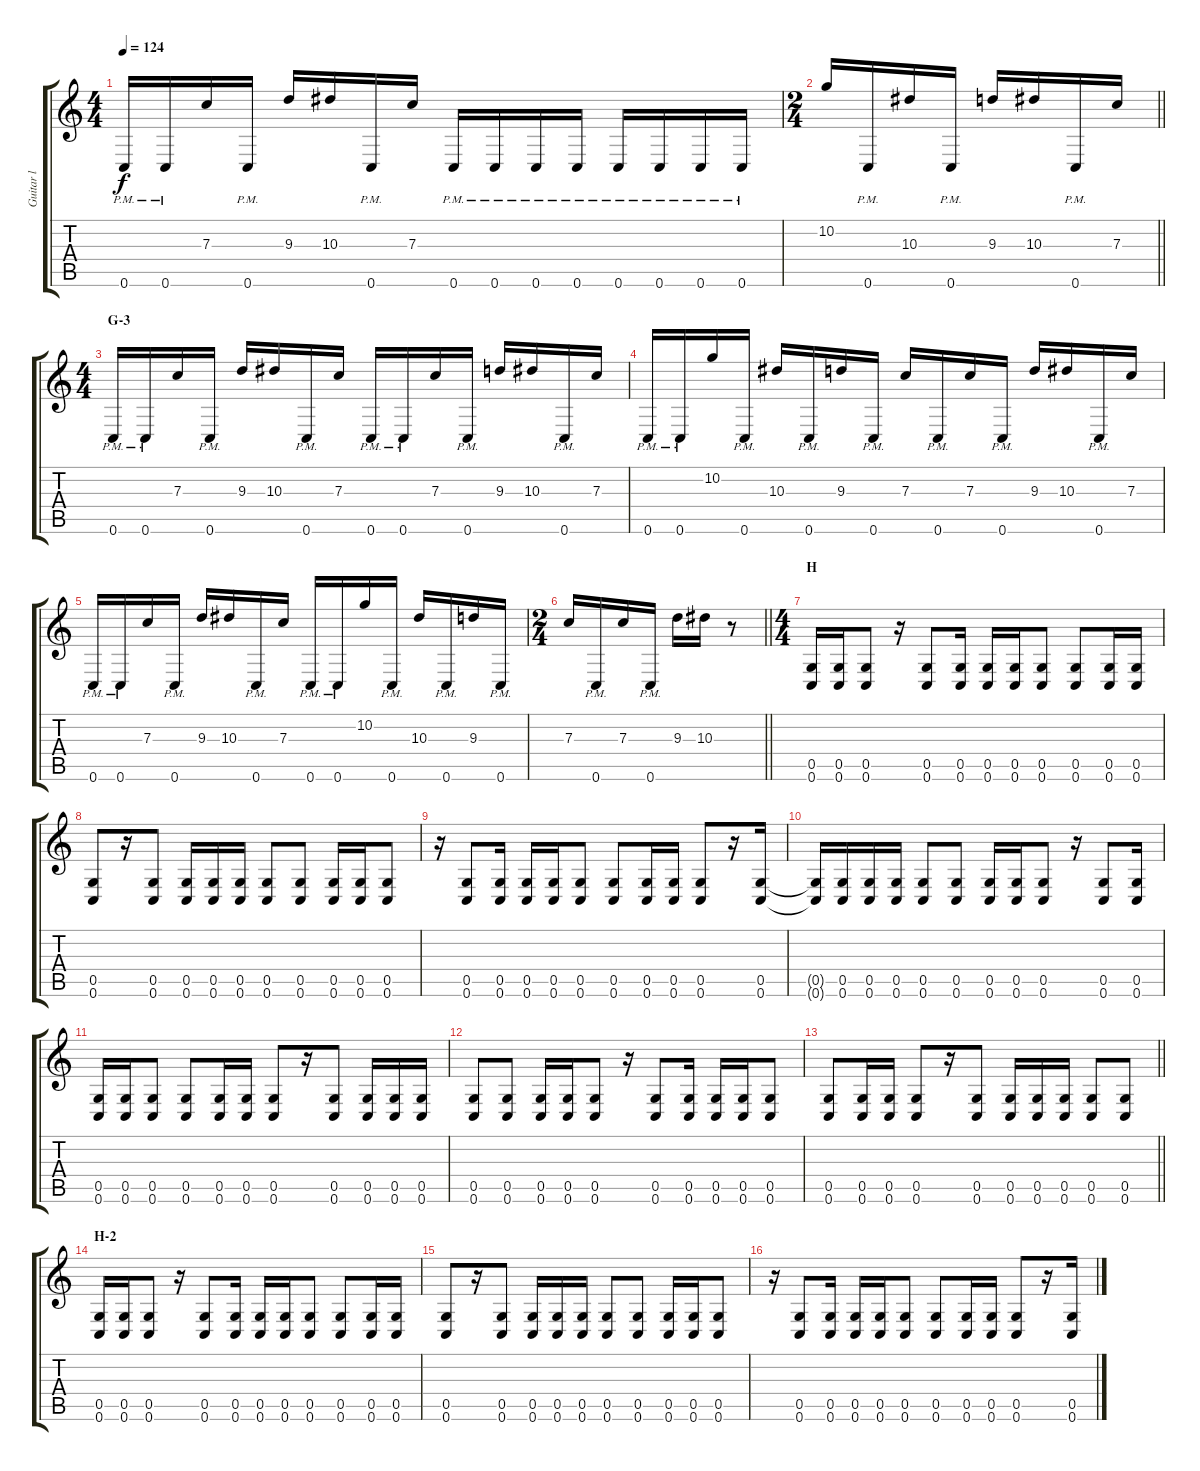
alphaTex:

\track ("Guitar l" "Guitar l") {instrument distortionguitar}
\staff {score tabs}
\tuning (D4 A3 F3 C3 G2 C2) {hide}
\ts (4 4)
\tempo 124
\clef g2
\ks c
0.6{pm}.16{dy f} 0.6{pm}.16 7.3.16 0.6{pm}.16 9.3.16 10.3.16 0.6{pm}.16 7.3.16 0.6{pm}.16 0.6{pm}.16 0.6{pm}.16 0.6{pm}.16 0.6{pm}.16 0.6{pm}.16 0.6{pm}.16 0.6{pm}.16 |
\ts (2 4)
\barLineRight lightlight
10.2.16 0.6{pm}.16 10.3.16 0.6{pm}.16 9.3.16 10.3.16 0.6{pm}.16 7.3.16 |
\ts (4 4)
\section ("" "G-3")
0.6{pm}.16 0.6{pm}.16 7.3.16 0.6{pm}.16 9.3.16 10.3.16 0.6{pm}.16 7.3.16 0.6{pm}.16 0.6{pm}.16 7.3.16 0.6{pm}.16 9.3.16 10.3.16 0.6{pm}.16 7.3.16 |
0.6{pm}.16 0.6{pm}.16 10.2.16 0.6{pm}.16 10.3.16 0.6{pm}.16 9.3.16 0.6{pm}.16 7.3.16 0.6{pm}.16 7.3.16 0.6{pm}.16 9.3.16 10.3.16 0.6{pm}.16 7.3.16 |
0.6{pm}.16 0.6{pm}.16 7.3.16 0.6{pm}.16 9.3.16 10.3.16 0.6{pm}.16 7.3.16 0.6{pm}.16 0.6{pm}.16 10.2.16 0.6{pm}.16 10.3.16 0.6{pm}.16 9.3.16 0.6{pm}.16 |
\ts (2 4)
\barLineRight lightlight
7.3.16 0.6{pm}.16 7.3.16 0.6{pm}.16 9.3.16 10.3.16 r.8 |
\ts (4 4)
\section ("" "H")
(0.5 0.6).16 (0.5 0.6).16 (0.5 0.6).8 r.16 (0.5 0.6).8 (0.5 0.6).16 (0.5 0.6).16 (0.5 0.6).16 (0.5 0.6).8 (0.5 0.6).8 (0.5 0.6).16 (0.5 0.6).16 |
(0.5 0.6).8 r.16 (0.5 0.6).8 (0.5 0.6).16 (0.5 0.6).16 (0.5 0.6).16 (0.5 0.6).8 (0.5 0.6).8 (0.5 0.6).16 (0.5 0.6).16 (0.5 0.6).8 |
r.16 (0.5 0.6).8 (0.5 0.6).16 (0.5 0.6).16 (0.5 0.6).16 (0.5 0.6).8 (0.5 0.6).8 (0.5 0.6).16 (0.5 0.6).16 (0.5 0.6).8 r.16 (0.5 0.6).16 |
(0.5{t} 0.6{t}).16 (0.5 0.6).16 (0.5 0.6).16 (0.5 0.6).16 (0.5 0.6).8 (0.5 0.6).8 (0.5 0.6).16 (0.5 0.6).16 (0.5 0.6).8 r.16 (0.5 0.6).8 (0.5 0.6).16 |
(0.5 0.6).16 (0.5 0.6).16 (0.5 0.6).8 (0.5 0.6).8 (0.5 0.6).16 (0.5 0.6).16 (0.5 0.6).8 r.16 (0.5 0.6).8 (0.5 0.6).16 (0.5 0.6).16 (0.5 0.6).16 |
(0.5 0.6).8 (0.5 0.6).8 (0.5 0.6).16 (0.5 0.6).16 (0.5 0.6).8 r.16 (0.5 0.6).8 (0.5 0.6).16 (0.5 0.6).16 (0.5 0.6).16 (0.5 0.6).8 |
\barLineRight lightlight
(0.5 0.6).8 (0.5 0.6).16 (0.5 0.6).16 (0.5 0.6).8 r.16 (0.5 0.6).8 (0.5 0.6).16 (0.5 0.6).16 (0.5 0.6).16 (0.5 0.6).8 (0.5 0.6).8 |
\section ("" "H-2")
(0.5 0.6).16 (0.5 0.6).16 (0.5 0.6).8 r.16 (0.5 0.6).8 (0.5 0.6).16 (0.5 0.6).16 (0.5 0.6).16 (0.5 0.6).8 (0.5 0.6).8 (0.5 0.6).16 (0.5 0.6).16 |
(0.5 0.6).8 r.16 (0.5 0.6).8 (0.5 0.6).16 (0.5 0.6).16 (0.5 0.6).16 (0.5 0.6).8 (0.5 0.6).8 (0.5 0.6).16 (0.5 0.6).16 (0.5 0.6).8 |
r.16 (0.5 0.6).8 (0.5 0.6).16 (0.5 0.6).16 (0.5 0.6).16 (0.5 0.6).8 (0.5 0.6).8 (0.5 0.6).16 (0.5 0.6).16 (0.5 0.6).8 r.16 (0.5 0.6).16
